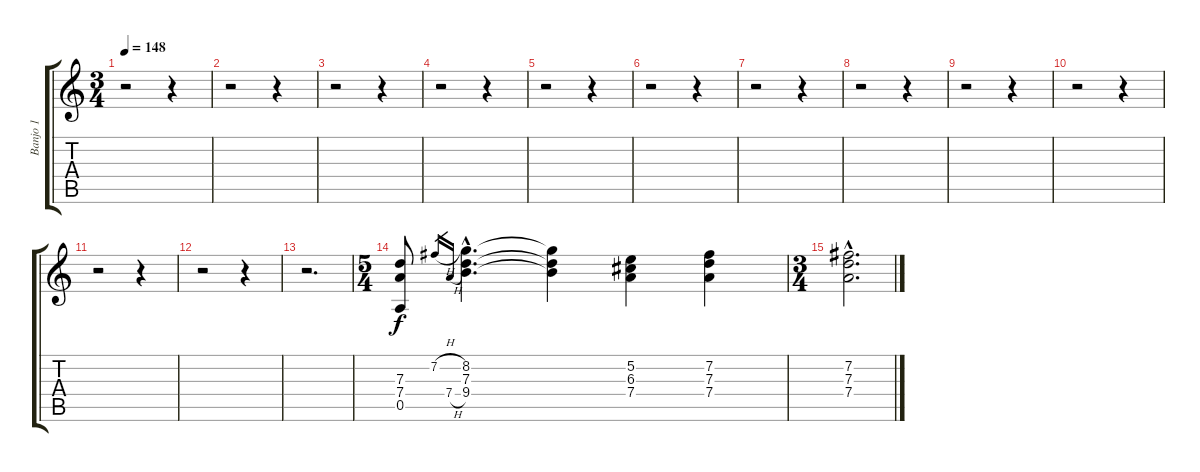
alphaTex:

\track ("Banjo 1" "Banjo 1") {instrument banjo}
\staff {score tabs}
\tuning (E4 B3 G3 D3 A2 E2) {hide}
\displaytranspose 12
\ts (3 4)
\tempo 148
\clef g2
\ks c
r.2{dy f} r.4 |
r.2 r.4 |
r.2 r.4 |
r.2 r.4 |
r.2 r.4 |
r.2 r.4 |
r.2 r.4 |
r.2 r.4 |
r.2 r.4 |
r.2 r.4 |
r.2 r.4 |
r.2 r.4 |
r.2{d} |
\ts (5 4)
(7.3 7.4 0.5).8 7.2{h}.16{gr} 7.4{h}.16{gr} (8.2{hac} 7.3{hac} 9.4{hac}).4{d} (8.2{t} 7.3{t} 9.4{t}).4 (5.2 6.3 7.4).4 (7.2 7.3 7.4).4 |
\ts (3 4)
(7.2{hac} 7.3{hac} 7.4{hac}).2{d}
